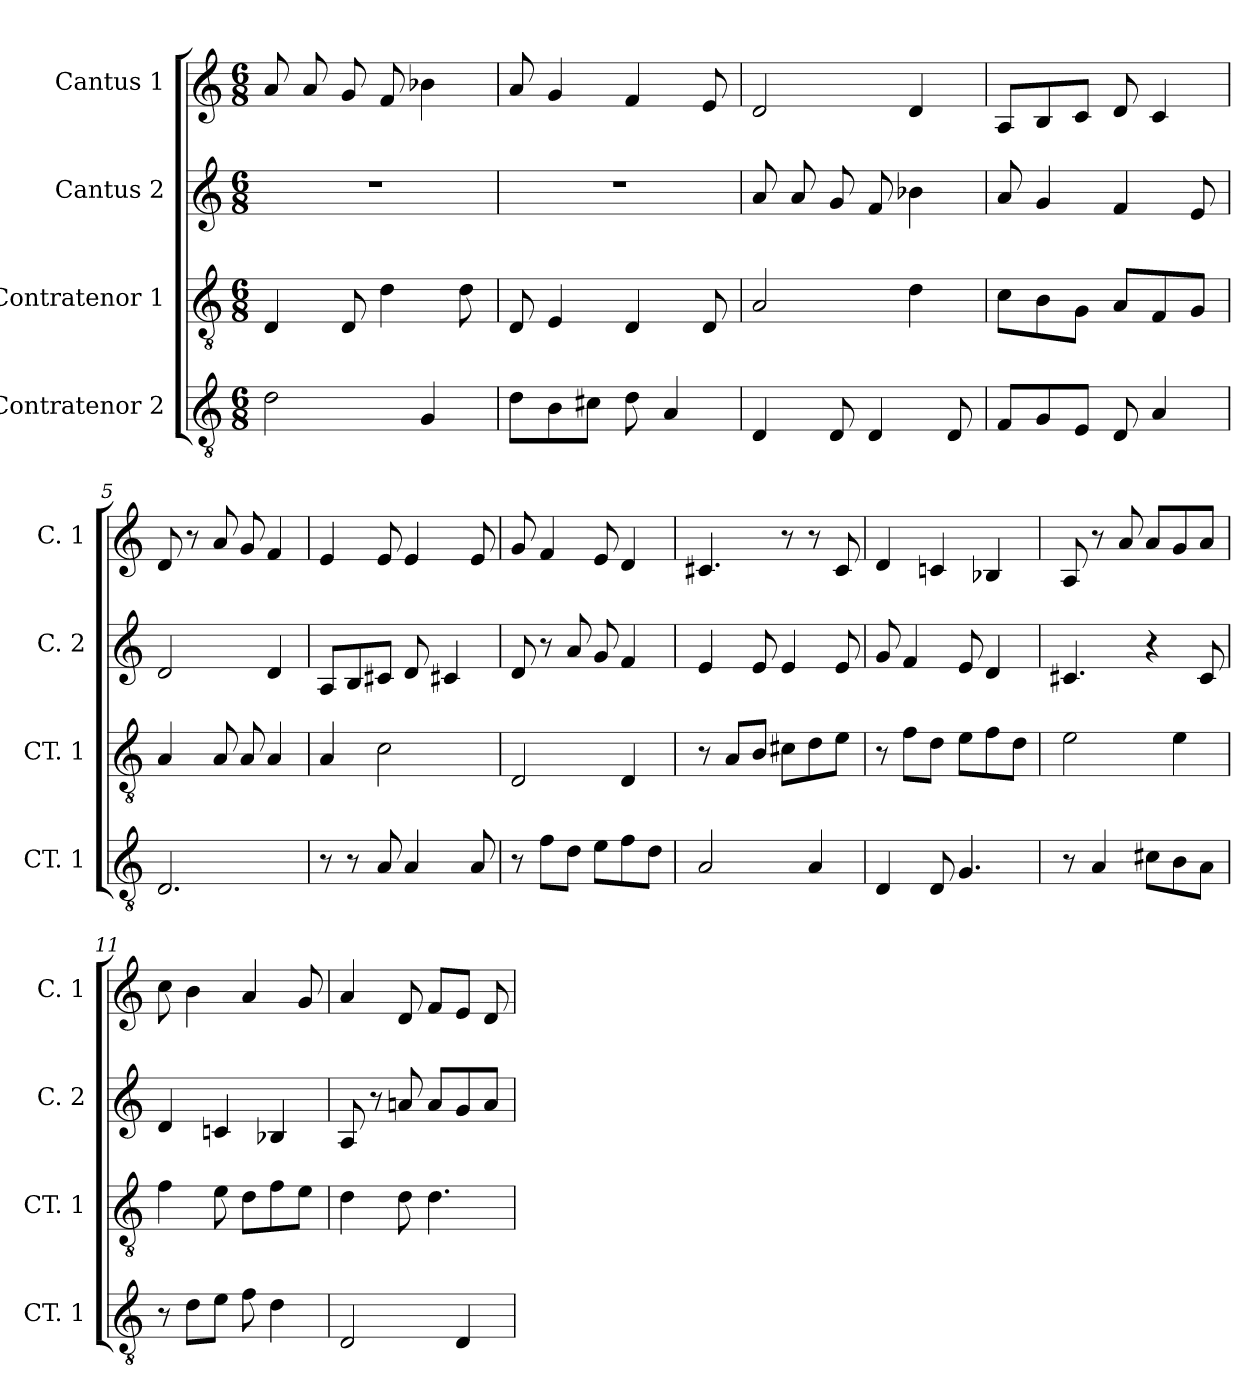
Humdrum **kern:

**kern	**kern	**kern	**kern
*part4	*part3	*part2	*part1
*staff4	*staff3	*staff2	*staff1
*I"Contratenor 2	*I"Contratenor 1	*I"Cantus 2	*I"Cantus 1
*I'CT. 1	*I'CT. 1	*I'C. 2	*I'C. 1
*clefGv2	*clefGv2	*clefG2	*clefG2
*ITrd14c24	*ITrd14c24	*	*
*k[]	*k[]	*k[]	*k[]
*M6/8	*M6/8	*M6/8	*M6/8
=1	=1	=1	=1
2DD\	4DDD/	2.r	8a/
.	.	.	8a/
.	8DDD/	.	8g/
.	4DD\	.	8f/
4GGG/	.	.	4b-X\
.	8DD\	.	.
=2	=2	=2	=2
8DD\L	8DDD/	2.r	8a/
8BBB\	4EEE/	.	4g/
8CC#X\J	.	.	.
8DD\	4DDD/	.	4f/
4AAA/	.	.	.
.	8DDD/	.	8e/
=3	=3	=3	=3
4DDD/	2AAA/	8a/	2d/
.	.	8a/	.
8DDD/	.	8g/	.
4DDD/	.	8f/	.
.	4DD\	4b-X\	4d/
8DDD/	.	.	.
=4	=4	=4	=4
8FFF/L	8CC\L	8a/	8A/L
8GGG/	8BBB\	4g/	8B/
8EEE/J	8GGG\J	.	8c/J
8DDD/	8AAA/L	4f/	8d/
4AAA/	8FFF/	.	4c/
.	8GGG/J	8e/	.
=5	=5	=5	=5
2.DDD/	4AAA/	2d/	8d/
.	.	.	8r
.	8AAA/	.	8a/
.	8AAA/	.	8g/
.	4AAA/	4d/	4f/
=6	=6	=6	=6
8r	4AAA/	8A/L	4e/
8r	.	8B/	.
8AAA/	2CC\	8c#X/J	8e/
4AAA/	.	8d/	4e/
.	.	4c#X/	.
8AAA/	.	.	8e/
=7	=7	=7	=7
8r	2DDD/	8d/	8g/
8FF\L	.	8r	4f/
8DD\J	.	8a/	.
8EE\L	.	8g/	8e/
8FF\	4DDD/	4f/	4d/
8DD\J	.	.	.
=8	=8	=8	=8
2AAA/	8r	4e/	4.c#X/
.	8AAA/L	.	.
.	8BBB/J	8e/	.
.	8CC#X\L	4e/	8r
4AAA/	8DD\	.	8r
.	8EE\J	8e/	8c#/
=9	=9	=9	=9
4DDD/	8r	8g/	4d/
.	8FF\L	4f/	.
8DDD/	8DD\J	.	4cn/
4.GGG/	8EE\L	8e/	.
.	8FF\	4d/	4B-X/
.	8DD\J	.	.
=10	=10	=10	=10
8r	2EE\	4.c#X/	8A/
4AAA/	.	.	8r
.	.	.	8a/
8CC#X\L	.	4r	8a/L
8BBB\	4EE\	.	8g/
8AAA\J	.	8c#/	8a/J
=11	=11	=11	=11
8r	4FF\	4d/	8cc\
8DD\L	.	.	4b\
8EE\J	8EE\	4cn/	.
8FF\	8DD\L	.	4a/
4DD\	8FF\	4B-X/	.
.	8EE\J	.	8g/
=12	=12	=12	=12
2DDD/	4DD\	8A/	4a/
.	.	8r	.
.	8DD\	8an/	8d/
.	4.DD\	8a/L	8f/L
4DDD/	.	8g/	8e/J
.	.	8a/J	8d/
=	=	=	=
*-	*-	*-	*-
